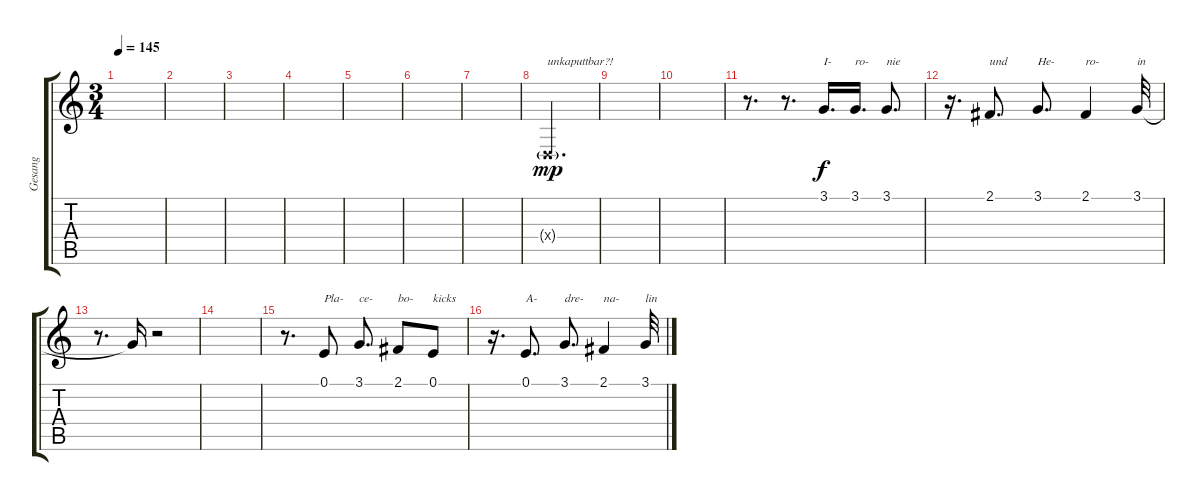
\track ("Gesang" "Gesang") {instrument lead6voice}
\staff {score tabs}
\tuning (E4 B3 G3 D3 A2 E2) {hide}
\ts (3 4)
\tempo 145
\clef g2
\ks c
|
|
|
|
|
|
|
0.4{g x}.2{d txt "unkaputtbar?!" dy mp} |
|
|
r.8{d} r.8{d} 3.1.16{d txt "I-" dy f} 3.1.16{d txt "ro-"} 3.1.8{d txt "nie"} |
r.16{d} 2.1.8{d txt "und"} 3.1.8{d txt "He-"} 2.1.4{txt "ro-"} 3.1.32{txt "in"} |
r.8{d} 3.1{t}.16 r.2 |
|
r.8{d} 0.1.8{txt "Pla-"} 3.1.8{d txt "ce-"} 2.1.8{txt "bo-"} 0.1.8{txt "kicks"} |
r.16{d} 0.1.8{d txt "A-"} 3.1.8{d txt "dre-"} 2.1.4{txt "na-"} 3.1.32{txt "lin"}
